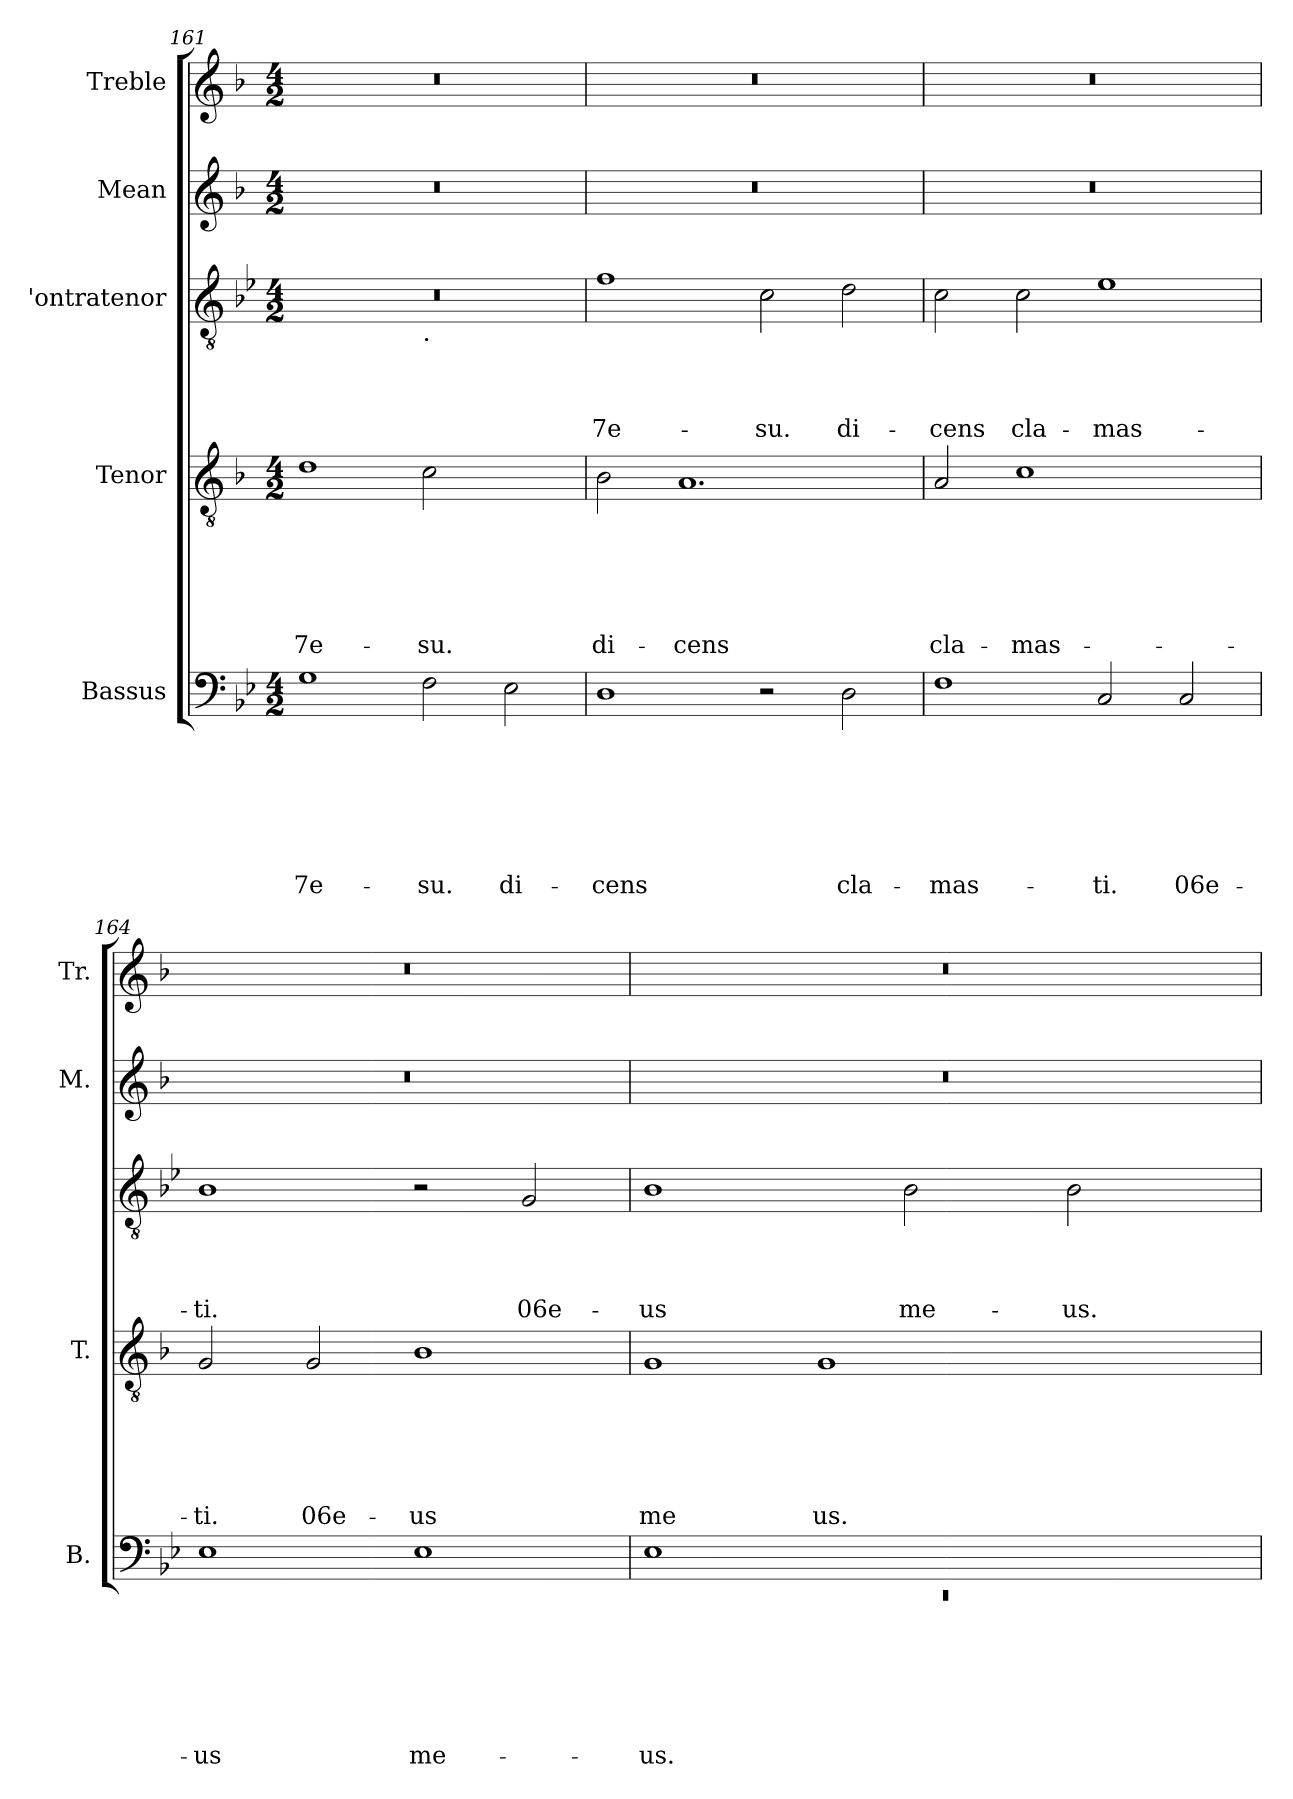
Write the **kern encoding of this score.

**kern	**text	**text	**text	**text	**text	**text	**text	**kern	**text	**text	**text	**text	**text	**text	**kern	**text	**text	**text	**text	**kern	**kern
*part5	*part5	*part5	*part5	*part5	*part5	*part5	*part5	*part4	*part4	*part4	*part4	*part4	*part4	*part4	*part3	*part3	*part3	*part3	*part3	*part2	*part1
*staff5	*staff5	*staff5	*staff5	*staff5	*staff5	*staff5	*staff5	*staff4	*staff4	*staff4	*staff4	*staff4	*staff4	*staff4	*staff3	*staff3	*staff3	*staff3	*staff3	*staff2	*staff1
*I"Bassus	*	*	*	*	*	*	*	*I"Tenor	*	*	*	*	*	*	*I"'ontratenor	*	*	*	*	*I"Mean	*I"Treble
*I'B.	*	*	*	*	*	*	*	*I'T.	*	*	*	*	*	*	*	*	*	*	*	*I'M.	*I'Tr.
!!LO:LB:g=z
*clefF4	*	*	*	*	*	*	*	*clefGv2	*	*	*	*	*	*	*clefGv2	*	*	*	*	*clefG2	*clefG2
*	*	*	*	*	*	*	*	*ITrd-3c-5	*	*	*	*	*	*	*	*	*	*	*	*ITrd-3c-5	*ITrd-3c-5
*k[b-e-]	*	*	*	*	*	*	*	*k[b-e-]	*	*	*	*	*	*	*k[b-e-]	*	*	*	*	*k[b-e-]	*k[b-e-]
*B-:	*	*	*	*	*	*	*	*B-:	*	*	*	*	*	*	*B-:	*	*	*	*	*B-:	*B-:
*M4/2	*	*	*	*	*	*	*	*M4/2	*	*	*	*	*	*	*M4/2	*	*	*	*	*M4/2	*M4/2
=161	=161	=161	=161	=161	=161	=161	=161	=161	=161	=161	=161	=161	=161	=161	=161	=161	=161	=161	=161	=161	=161
!	!	!	!	!	!	!	!	!	!	!	!	!	!	!	!LO:TX:a:i:t=+5+	!	!	!	!	!	!
!	!	!	!	!	!	!	!LO:LY:b	!	!	!	!	!	!	!LO:LY:b	!	!	!	!	!	!	!
*	*	*	*	*	*	*	*	*	*	*	*	*	*	*	*^	*	*	*	*	*	*
1G	.	.	.	.	.	.	7e-	1g	.	.	.	.	.	7e-	0r	1ryy	.	.	.	.	0r	0r
!	!	!	!	!	!	!	!	!	!	!	!	!	!	!	!	!LO:TX:b:t=.	!	!	!	!	!	!
!	!	!	!	!	!	!	!LO:LY:b	!	!	!	!	!	!	!LO:LY:b	!	!	!	!	!	!	!	!
2F\	.	.	.	.	.	.	-su.	2f\	.	.	.	.	.	-su.	.	1ryy	.	.	.	.	.	.
!	!	!	!	!	!	!	!LO:LY:b	!	!	!	!	!	!	!	!	!	!	!	!	!	!	!
2E-\	.	.	.	.	.	.	di-	2ryy	.	.	.	.	.	.	.	.	.	.	.	.	.	.
=162	=162	=162	=162	=162	=162	=162	=162	=162	=162	=162	=162	=162	=162	=162	=162	=162	=162	=162	=162	=162	=162	=162
!	!	!	!	!	!	!	!LO:LY:b	!	!	!	!	!	!	!LO:LY:b	!	!	!	!	!	!LO:LY:b	!	!
*	*	*	*	*	*	*	*	*	*	*	*	*	*	*	*v	*v	*	*	*	*	*	*
1D	.	.	.	.	.	.	-cens	2e-\	.	.	.	.	.	di-	1f	.	.	.	7e-	0r	0r
!	!	!	!	!	!	!	!	!	!	!	!	!	!	!LO:LY:b	!	!	!	!	!	!	!
.	.	.	.	.	.	.	.	1.d	.	.	.	.	.	-cens	.	.	.	.	.	.	.
!	!	!	!	!	!	!	!	!	!	!	!	!	!	!	!	!	!	!	!LO:LY:b	!	!
2r	.	.	.	.	.	.	.	.	.	.	.	.	.	.	2c\	.	.	.	-su.	.	.
!	!	!	!	!	!	!	!LO:LY:b	!	!	!	!	!	!	!	!	!	!	!	!LO:LY:b	!	!
2D\	.	.	.	.	.	.	cla-	.	.	.	.	.	.	.	2d\	.	.	.	di-	.	.
=163	=163	=163	=163	=163	=163	=163	=163	=163	=163	=163	=163	=163	=163	=163	=163	=163	=163	=163	=163	=163	=163
!	!	!	!	!	!	!	!LO:LY:b	!	!	!	!	!	!	!LO:LY:b	!	!	!	!	!LO:LY:b	!	!
1F	.	.	.	.	.	.	-mas-	2d/	.	.	.	.	.	cla-	2c\	.	.	.	-cens	0r	0r
!	!	!	!	!	!	!	!	!	!	!	!	!	!	!LO:LY:b	!	!	!	!	!LO:LY:b	!	!
.	.	.	.	.	.	.	.	1f	.	.	.	.	.	-mas-	2c\	.	.	.	cla-	.	.
!	!	!	!	!	!	!	!LO:LY:b	!	!	!	!	!	!	!	!	!	!	!	!LO:LY:b	!	!
2C/	.	.	.	.	.	.	-ti.	.	.	.	.	.	.	.	1e-	.	.	.	-mas-	.	.
!	!	!	!	!	!	!	!LO:LY:b	!	!	!	!	!	!	!	!	!	!	!	!	!	!
2C/	.	.	.	.	.	.	06e-	2ryy	.	.	.	.	.	.	.	.	.	.	.	.	.
=164	=164	=164	=164	=164	=164	=164	=164	=164	=164	=164	=164	=164	=164	=164	=164	=164	=164	=164	=164	=164	=164
!	!	!	!	!	!	!	!LO:LY:b	!	!	!	!	!	!	!LO:LY:b	!	!	!	!	!LO:LY:b	!	!
1E-	.	.	.	.	.	.	-us	2c/	.	.	.	.	.	-ti.	1B-	.	.	.	-ti.	0r	0r
!	!	!	!	!	!	!	!	!	!	!	!	!	!	!LO:LY:b	!	!	!	!	!	!	!
.	.	.	.	.	.	.	.	2c/	.	.	.	.	.	06e-	.	.	.	.	.	.	.
!	!	!	!	!	!	!	!LO:LY:b	!	!	!	!	!	!	!LO:LY:b	!	!	!	!	!	!	!
1E-	.	.	.	.	.	.	me-	1e-	.	.	.	.	.	-us	2r	.	.	.	.	.	.
!	!	!	!	!	!	!	!	!	!	!	!	!	!	!	!	!	!	!	!LO:LY:b	!	!
.	.	.	.	.	.	.	.	.	.	.	.	.	.	.	2G/	.	.	.	06e-	.	.
=165	=165	=165	=165	=165	=165	=165	=165	=165	=165	=165	=165	=165	=165	=165	=165	=165	=165	=165	=165	=165	=165
*^	*	*	*	*	*	*	*	*	*	*	*	*	*	*	*	*	*	*	*	*	*
!	!LO:N:vis=1	!	!	!	!	!	!	!LO:LY:b	!	!	!	!	!	!	!LO:LY:b	!	!	!	!	!LO:LY:b	!	!
*	*	*	*	*	*	*	*	*	*^	*	*	*	*	*	*	*	*	*	*	*	*	*
1E-	0rEE	.	.	.	.	.	.	-us.	1c	2ryy	.	.	.	.	.	me-	1B-	.	.	.	-us	0r	0r
.	.	.	.	.	.	.	.	.	.	8ryy	.	.	.	.	.	.	.	.	.	.	.	.	.
.	.	.	.	.	.	.	.	.	.	32ryy	.	.	.	.	.	.	.	.	.	.	.	.	.
!	!	!	!	!	!	!	!	!	!	!	!	!	!	!	!	!LO:LY:b	!	!	!	!	!	!	!
.	.	.	.	.	.	.	.	.	.	1c	.	.	.	.	.	-us.	.	.	.	.	.	.	.
!	!	!	!	!	!	!	!	!	!	!	!	!	!	!	!	!	!	!	!	!	!LO:LY:b	!	!
1ryy	.	.	.	.	.	.	.	.	4ryy	.	.	.	.	.	.	.	2B-\	.	.	.	me-	.	.
.	.	.	.	.	.	.	.	.	16.ryy	.	.	.	.	.	.	.	.	.	.	.	.	.	.
.	.	.	.	.	.	.	.	.	2ryy	.	.	.	.	.	.	.	.	.	.	.	.	.	.
!	!	!	!	!	!	!	!	!	!	!	!	!	!	!	!	!	!	!	!	!	!LO:LY:b	!	!
.	.	.	.	.	.	.	.	.	.	.	.	.	.	.	.	.	2B-\	.	.	.	-us.	.	.
.	.	.	.	.	.	.	.	.	.	4ryy	.	.	.	.	.	.	.	.	.	.	.	.	.
.	.	.	.	.	.	.	.	.	8ryy	.	.	.	.	.	.	.	.	.	.	.	.	.	.
.	.	.	.	.	.	.	.	.	.	16.ryy	.	.	.	.	.	.	.	.	.	.	.	.	.
.	.	.	.	.	.	.	.	.	32ryy	.	.	.	.	.	.	.	.	.	.	.	.	.	.
*v	*v	*	*	*	*	*	*	*	*	*	*	*	*	*	*	*	*	*	*	*	*	*	*
*	*	*	*	*	*	*	*	*v	*v	*	*	*	*	*	*	*	*	*	*	*	*	*
=	=	=	=	=	=	=	=	=	=	=	=	=	=	=	=	=	=	=	=	=	=
*-	*-	*-	*-	*-	*-	*-	*-	*-	*-	*-	*-	*-	*-	*-	*-	*-	*-	*-	*-	*-	*-
